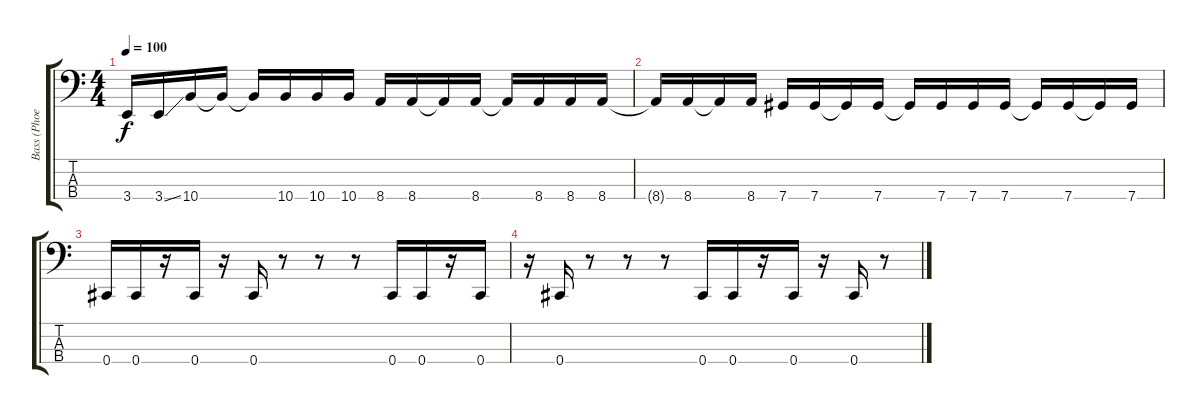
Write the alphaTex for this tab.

\track ("Bass (Phoenix)" "Bass (Phoe") {instrument electricbassfinger}
\staff {score tabs}
\tuning (Gb2 Db2 Ab1 Db1) {hide}
\ts (4 4)
\tempo 100
\clef f4
\ks c
3.4{t}.16{dy f} 3.4{ss}.16 10.4.16 10.4{t}.16 10.4{t}.16 10.4.16 10.4.16 10.4.16 8.4.16 8.4.16 8.4{t}.16 8.4.16 8.4{t}.16 8.4.16 8.4.16 8.4.16 |
8.4{t}.16 8.4.16 8.4{t}.16 8.4.16 7.4.16 7.4.16 7.4{t}.16 7.4.16 7.4{t}.16 7.4.16 7.4.16 7.4.16 7.4{t}.16 7.4.16 7.4{t}.16 7.4.16 |
0.4.16 0.4.16 r.16 0.4.16 r.16 0.4.16 r.8 r.8 r.8 0.4.16 0.4.16 r.16 0.4.16 |
r.16 0.4.16 r.8 r.8 r.8 0.4.16 0.4.16 r.16 0.4.16 r.16 0.4.16 r.8
